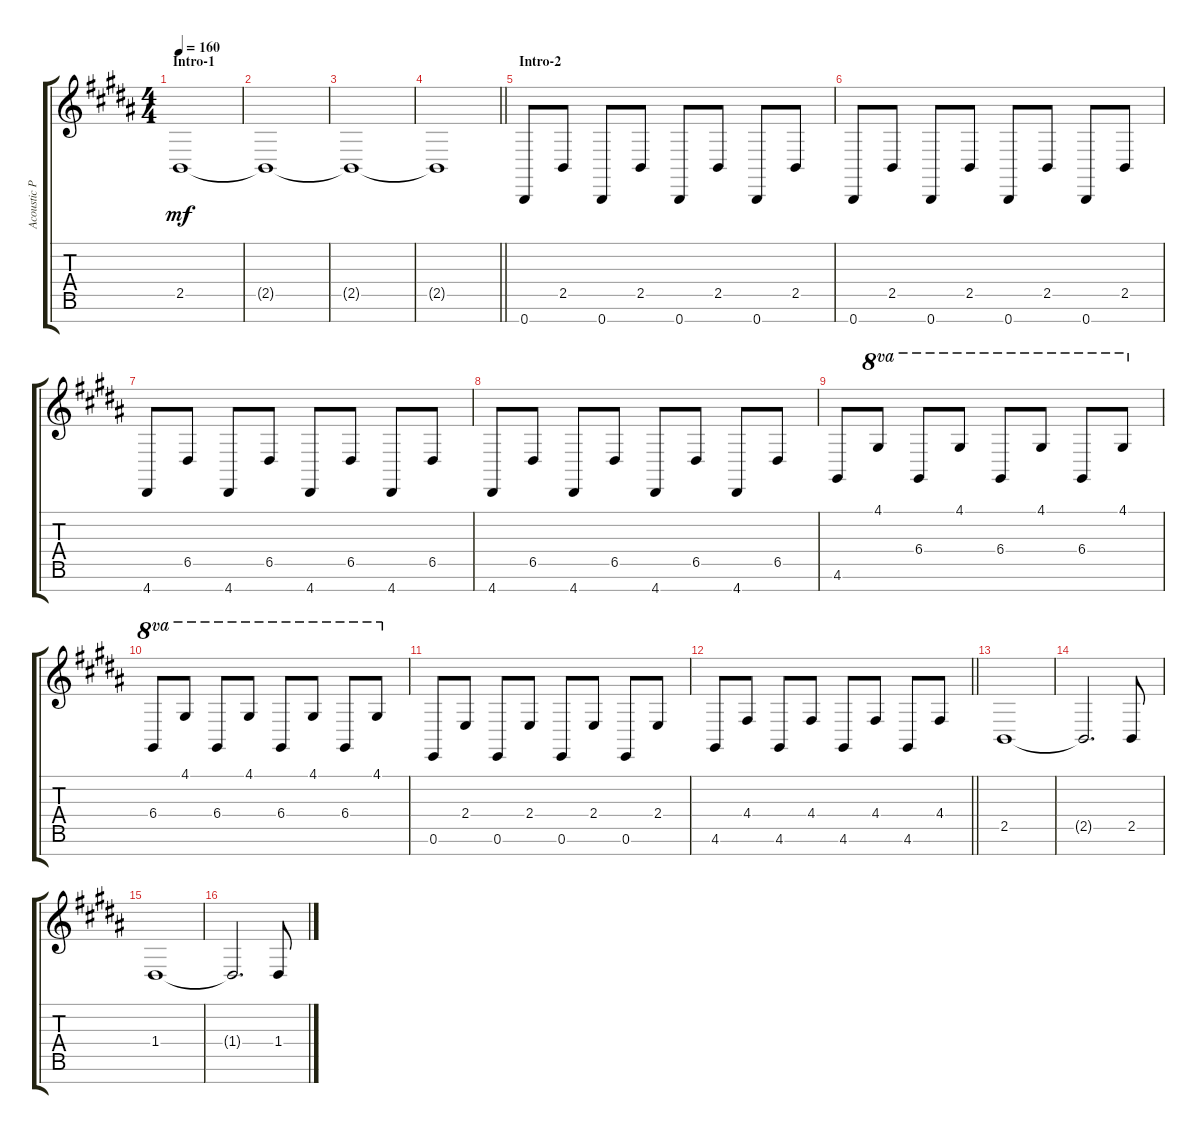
\track ("Acoustic Piano (Staff 2)" "Acoustic P") {instrument acousticgrandpiano}
\staff {score tabs}
\tuning (E4 B3 G3 D3 A2 E2 B1) {hide}
\ts (4 4)
\section ("" "Intro-1")
\tempo 160
\clef g2
\ks b
2.5.1{dy mf instrument acousticgrandpiano} |
2.5{t}.1 |
2.5{t}.1 |
\barLineRight lightlight
2.5{t}.1 |
\section ("" "Intro-2")
0.7.8 2.5.8 0.7.8 2.5.8 0.7.8 2.5.8 0.7.8 2.5.8 |
0.7.8 2.5.8 0.7.8 2.5.8 0.7.8 2.5.8 0.7.8 2.5.8 |
4.7.8 6.5.8 4.7.8 6.5.8 4.7.8 6.5.8 4.7.8 6.5.8 |
4.7.8 6.5.8 4.7.8 6.5.8 4.7.8 6.5.8 4.7.8 6.5.8 |
4.6.8 4.1.8{ot 8va} 6.4.8{ot 8va} 4.1.8{ot 8va} 6.4.8{ot 8va} 4.1.8{ot 8va} 6.4.8{ot 8va} 4.1.8{ot 8va} |
6.4.8{ot 8va} 4.1.8{ot 8va} 6.4.8{ot 8va} 4.1.8{ot 8va} 6.4.8{ot 8va} 4.1.8{ot 8va} 6.4.8{ot 8va} 4.1.8{ot 8va} |
0.6.8 2.4.8 0.6.8 2.4.8 0.6.8 2.4.8 0.6.8 2.4.8 |
\barLineRight lightlight
4.6.8 4.4.8 4.6.8 4.4.8 4.6.8 4.4.8 4.6.8 4.4.8 |
\section ("" "")
2.5.1 |
2.5{t}.2{d} 2.5.8 |
1.4.1 |
1.4{t}.2{d} 1.4.8
